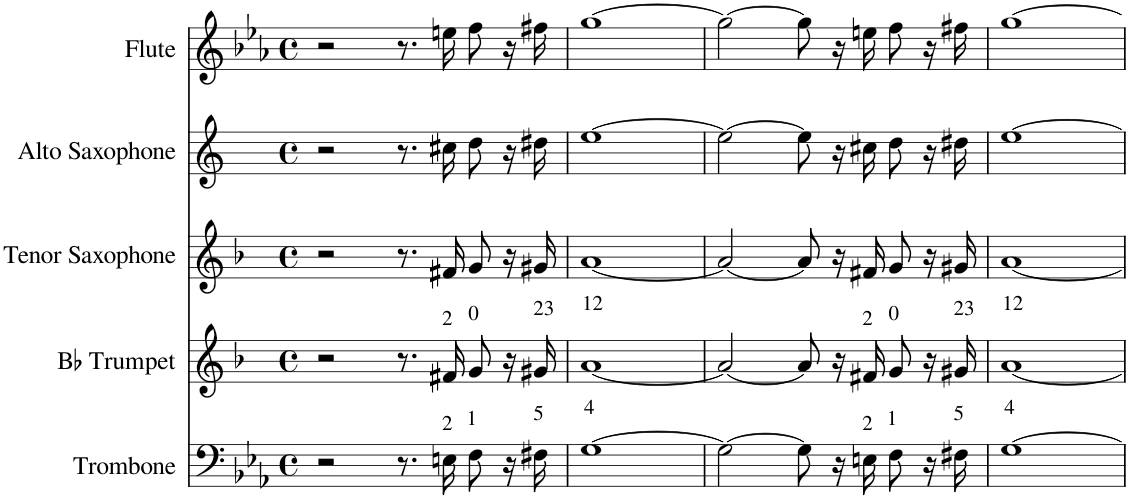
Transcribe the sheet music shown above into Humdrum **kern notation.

**kern	**kern	**kern	**kern	**kern
*part5	*part4	*part3	*part2	*part1
*staff5	*staff4	*staff3	*staff2	*staff1
*I"Trombone	*I"Bb Trumpet	*I"Tenor Saxophone	*I"Alto Saxophone	*I"Flute
*I'Tbn.	*I'Bb Tpt.	*I'T. Sax.	*I'A. Sax.	*I'Fl.
*clefF4	*clefG2	*clefG2	*clefG2	*clefG2
*	*Trd1c2	*Trd8c14	*Trd5c9	*
*k[b-e-a-]	*k[b-]	*k[b-]	*k[]	*k[b-e-a-]
*M4/4	*M4/4	*M4/4	*M4/4	*M4/4
*met(c)	*met(c)	*met(c)	*met(c)	*met(c)
=1	=1	=1	=1	=1
2r	2r	2r	2r	2r
8.r	8.r	8.r	8.r	8.r
!	!LO:TX:a:t=2	!	!	!
!LO:TX:a:t=2	!	!	!	!
16En\	16f#X/	16f#X/	16cc#X\	16een\
!	!LO:TX:a:t=0	!	!	!
!LO:TX:a:t=1	!	!	!	!
8F\	8g/	8g/	8dd\	8ff\
16r	16r	16r	16r	16r
!	!LO:TX:a:t=23	!	!	!
!LO:TX:a:t=5	!	!	!	!
16F#X\	16g#X/	16g#X/	16dd#X\	16ff#X\
=2	=2	=2	=2	=2
!	!LO:TX:a:t=12	!	!	!
!LO:TX:a:t=4	!	!	!	!
[1G	[1a	[1a	[1ee	[1gg
=3	=3	=3	=3	=3
2G\_	2a/_	2a/_	2ee\_	2gg\_
8G\]	8a/]	8a/]	8ee\]	8gg\]
16r	16r	16r	16r	16r
!	!LO:TX:a:t=2	!	!	!
!LO:TX:a:t=2	!	!	!	!
16En\	16f#X/	16f#X/	16cc#X\	16een\
!	!LO:TX:a:t=0	!	!	!
!LO:TX:a:t=1	!	!	!	!
8F\	8g/	8g/	8dd\	8ff\
16r	16r	16r	16r	16r
!	!LO:TX:a:t=23	!	!	!
!LO:TX:a:t=5	!	!	!	!
16F#X\	16g#X/	16g#X/	16dd#X\	16ff#X\
=4	=4	=4	=4	=4
!	!LO:TX:a:t=12	!	!	!
!LO:TX:a:t=4	!	!	!	!
[1G	[1a	[1a	[1ee	[1gg
=	=	=	=	=
*-	*-	*-	*-	*-
